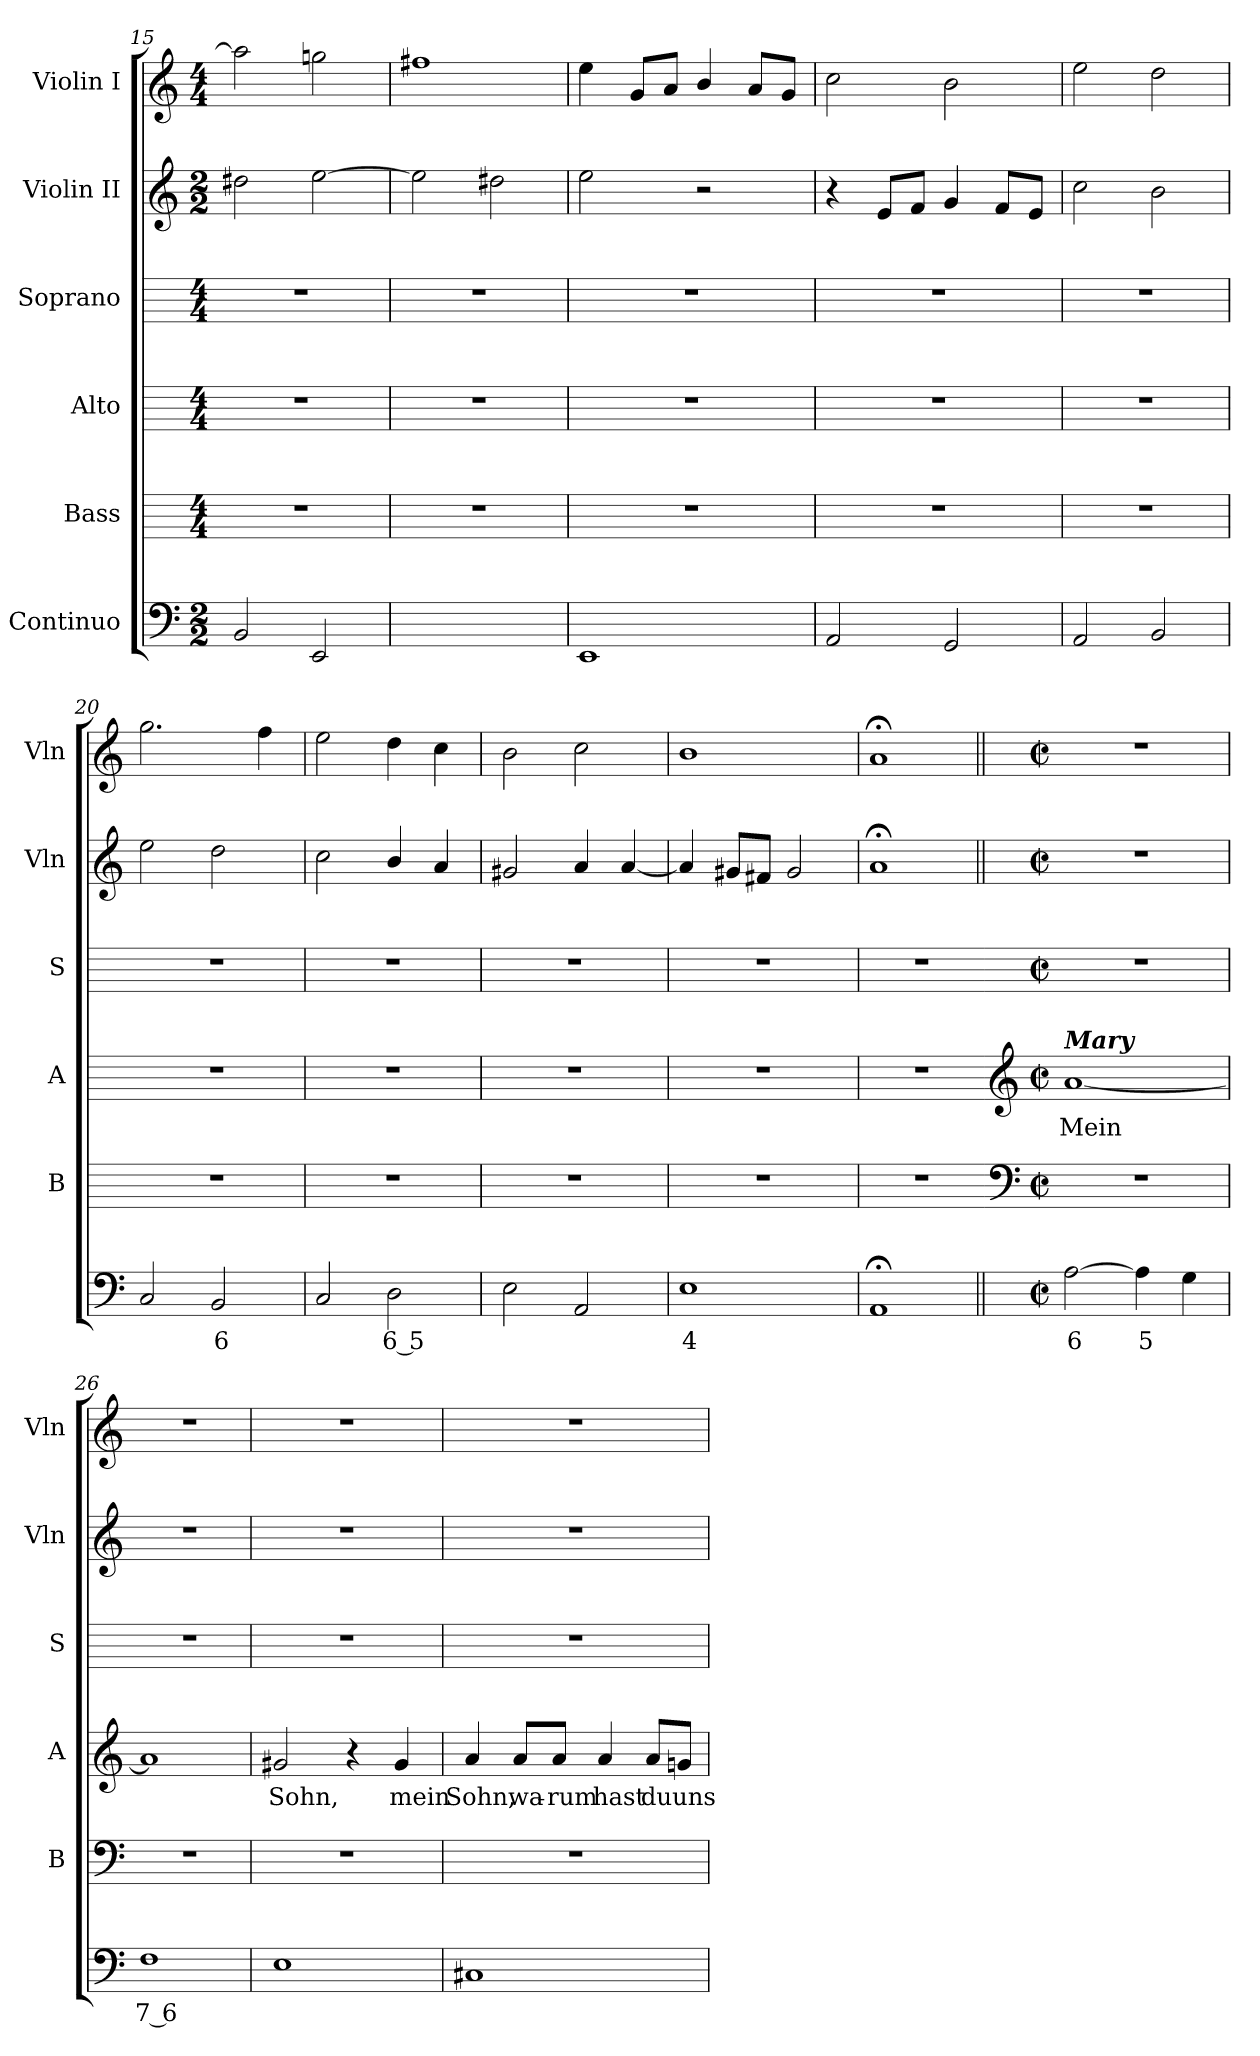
**kern	**text	**kern	**kern	**text	**kern	**kern	**kern
*part6	*part6	*part5	*part4	*part4	*part3	*part2	*part1
*staff6	*staff6	*staff5	*staff4	*staff4	*staff3	*staff2	*staff1
*I"Continuo	*	*I"Bass	*I"Alto	*	*I"Soprano	*I"Violin II	*I"Violin I
*	*	*I'B	*I'A	*	*I'S	*I'Vln	*I'Vln
*clefF4	*	*	*	*	*	*clefG2	*clefG2
*k[]	*	*	*	*	*	*k[]	*k[]
*C:	*	*	*	*	*	*C:	*C:
*M2/2	*	*M4/4	*M4/4	*	*M4/4	*M2/2	*M4/4
=15	=15	=15	=15	=15	=15	=15	=15
2BB	.	1r	1r	.	1r	2dd#X	2aa]
2EE	.	.	.	.	.	[2ee	2ggn
=16	=16	=16	=16	=16	=16	=16	=16
!	!LO:LY:b	!	!	!	!	!	!
[2BByy	4	1r	1r	.	1r	2ee]	1ff#X
2BByy]	.	.	.	.	.	2dd#X	.
=17	=17	=17	=17	=17	=17	=17	=17
1EE	.	1r	1r	.	1r	2ee	4ee
.	.	.	.	.	.	.	8gL
.	.	.	.	.	.	.	8aJ
.	.	.	.	.	.	2r	4b/
.	.	.	.	.	.	.	8aL
.	.	.	.	.	.	.	8gJ
=18	=18	=18	=18	=18	=18	=18	=18
2AA	.	1r	1r	.	1r	4r	2cc
.	.	.	.	.	.	8eL	.
.	.	.	.	.	.	8fJ	.
2GG	.	.	.	.	.	4g	2b
.	.	.	.	.	.	8fL	.
.	.	.	.	.	.	8eJ	.
=19	=19	=19	=19	=19	=19	=19	=19
2AA	.	1r	1r	.	1r	2cc	2ee
2BB	.	.	.	.	.	2b	2dd
=20	=20	=20	=20	=20	=20	=20	=20
2C	.	1r	1r	.	1r	2ee	2.gg
!	!LO:LY:b	!	!	!	!	!	!
2BB	6	.	.	.	.	2dd	.
.	.	.	.	.	.	.	4ff
=21	=21	=21	=21	=21	=21	=21	=21
2C	.	1r	1r	.	1r	2cc	2ee
!	!LO:LY:b	!	!	!	!	!	!
2D	6 5	.	.	.	.	4b/	4dd
.	.	.	.	.	.	4a	4cc
=22	=22	=22	=22	=22	=22	=22	=22
2E	.	1r	1r	.	1r	2g#X	2b
2AA	.	.	.	.	.	4a	2cc
.	.	.	.	.	.	[4a	.
=23	=23	=23	=23	=23	=23	=23	=23
!	!LO:LY:b	!	!	!	!	!	!
1E	4	1r	1r	.	1r	4a]	1b
.	.	.	.	.	.	8g#XL	.
.	.	.	.	.	.	8f#XJ	.
.	.	.	.	.	.	2g#	.
=24	=24	=24	=24	=24	=24	=24	=24
1AA;<	.	1r	1r	.	1r	1a;<	1a;<
!!LO:LB:g=z
=25||	=25||	=25	=25	=25||	=25	=25||	=25||
*	*	*clefF4	*clefG2	*	*	*	*
*	*	*k[]	*k[]	*	*	*	*
*	*	*C:	*C:	*	*	*	*
*M2/2	*	*M2/2	*M2/2	*	*M2/2	*M2/2	*M2/2
*met(c|)	*	*met(c|)	*met(c|)	*	*met(c|)	*met(c|)	*met(c|)
!	!	!	!LO:TX:a:Bi:t=Mary	!	!	!	!
!	!LO:LY:b	!	!	!LO:LY:b	!	!	!
[2A	6	1r	[1a	Mein	1r	1r	1r
!	!LO:LY:b	!	!	!	!	!	!
4A]	5	.	.	.	.	.	.
4G	.	.	.	.	.	.	.
=26	=26	=26	=26	=26	=26	=26	=26
!	!LO:LY:b	!	!	!	!	!	!
1F	7 6	1r	1a]	.	1r	1r	1r
=27	=27	=27	=27	=27	=27	=27	=27
!	!	!	!	!LO:LY:b	!	!	!
1E	.	1r	2g#X	Sohn,	1r	1r	1r
.	.	.	4r	.	.	.	.
!	!	!	!	!LO:LY:b	!	!	!
.	.	.	4g#	mein	.	.	.
=28	=28	=28	=28	=28	=28	=28	=28
!	!	!	!	!LO:LY:b	!	!	!
1C#X	.	1r	4a	Sohn,	1r	1r	1r
!	!	!	!	!LO:LY:b	!	!	!
.	.	.	8a/L	wa-	.	.	.
!	!	!	!	!LO:LY:b	!	!	!
.	.	.	8a/J	-rum	.	.	.
!	!	!	!	!LO:LY:b	!	!	!
.	.	.	4a	hast	.	.	.
!	!	!	!	!LO:LY:b	!	!	!
.	.	.	8a/L	du	.	.	.
!	!	!	!	!LO:LY:b	!	!	!
.	.	.	8gn/J	uns	.	.	.
=	=	=	=	=	=	=	=
*-	*-	*-	*-	*-	*-	*-	*-
